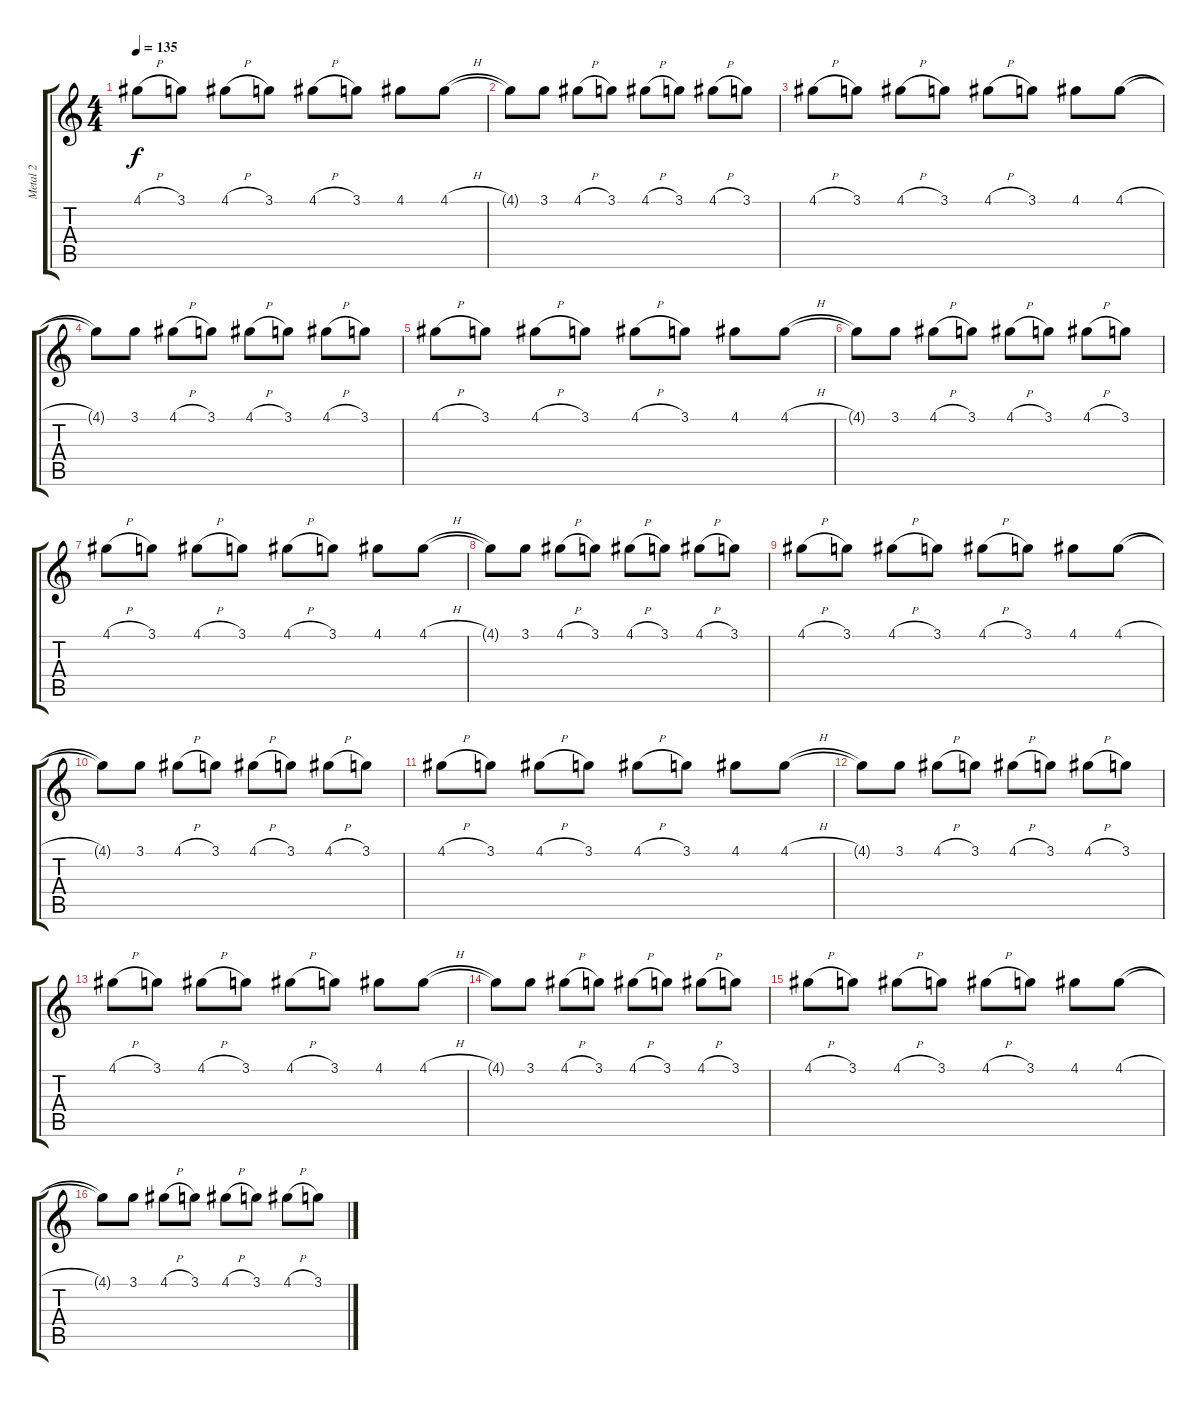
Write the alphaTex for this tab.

\track ("Metal 2" "Metal 2") {instrument electricguitarjazz}
\staff {score tabs}
\tuning (E4 B3 G3 D3 A2 E2) {hide}
\ts (4 4)
\tempo 135
\clef g2
\ks c
4.1{h}.8{dy f} 3.1.8 4.1{h}.8 3.1.8 4.1{h}.8 3.1.8 4.1.8 4.1{h}.8 |
4.1{t}.8 3.1.8 4.1{h}.8 3.1.8 4.1{h}.8 3.1.8 4.1{h}.8 3.1.8 |
4.1{h}.8 3.1.8 4.1{h}.8 3.1.8 4.1{h}.8 3.1.8 4.1.8 4.1{h}.8 |
4.1{t}.8 3.1.8 4.1{h}.8 3.1.8 4.1{h}.8 3.1.8 4.1{h}.8 3.1.8 |
4.1{h}.8 3.1.8 4.1{h}.8 3.1.8 4.1{h}.8 3.1.8 4.1.8 4.1{h}.8 |
4.1{t}.8 3.1.8 4.1{h}.8 3.1.8 4.1{h}.8 3.1.8 4.1{h}.8 3.1.8 |
4.1{h}.8 3.1.8 4.1{h}.8 3.1.8 4.1{h}.8 3.1.8 4.1.8 4.1{h}.8 |
4.1{t}.8 3.1.8 4.1{h}.8 3.1.8 4.1{h}.8 3.1.8 4.1{h}.8 3.1.8 |
4.1{h}.8 3.1.8 4.1{h}.8 3.1.8 4.1{h}.8 3.1.8 4.1.8 4.1{h}.8 |
4.1{t}.8 3.1.8 4.1{h}.8 3.1.8 4.1{h}.8 3.1.8 4.1{h}.8 3.1.8 |
4.1{h}.8 3.1.8 4.1{h}.8 3.1.8 4.1{h}.8 3.1.8 4.1.8 4.1{h}.8 |
4.1{t}.8 3.1.8 4.1{h}.8 3.1.8 4.1{h}.8 3.1.8 4.1{h}.8 3.1.8 |
4.1{h}.8 3.1.8 4.1{h}.8 3.1.8 4.1{h}.8 3.1.8 4.1.8 4.1{h}.8 |
4.1{t}.8 3.1.8 4.1{h}.8 3.1.8 4.1{h}.8 3.1.8 4.1{h}.8 3.1.8 |
4.1{h}.8 3.1.8 4.1{h}.8 3.1.8 4.1{h}.8 3.1.8 4.1.8 4.1{h}.8 |
4.1{t}.8 3.1.8 4.1{h}.8 3.1.8 4.1{h}.8 3.1.8 4.1{h}.8 3.1.8
